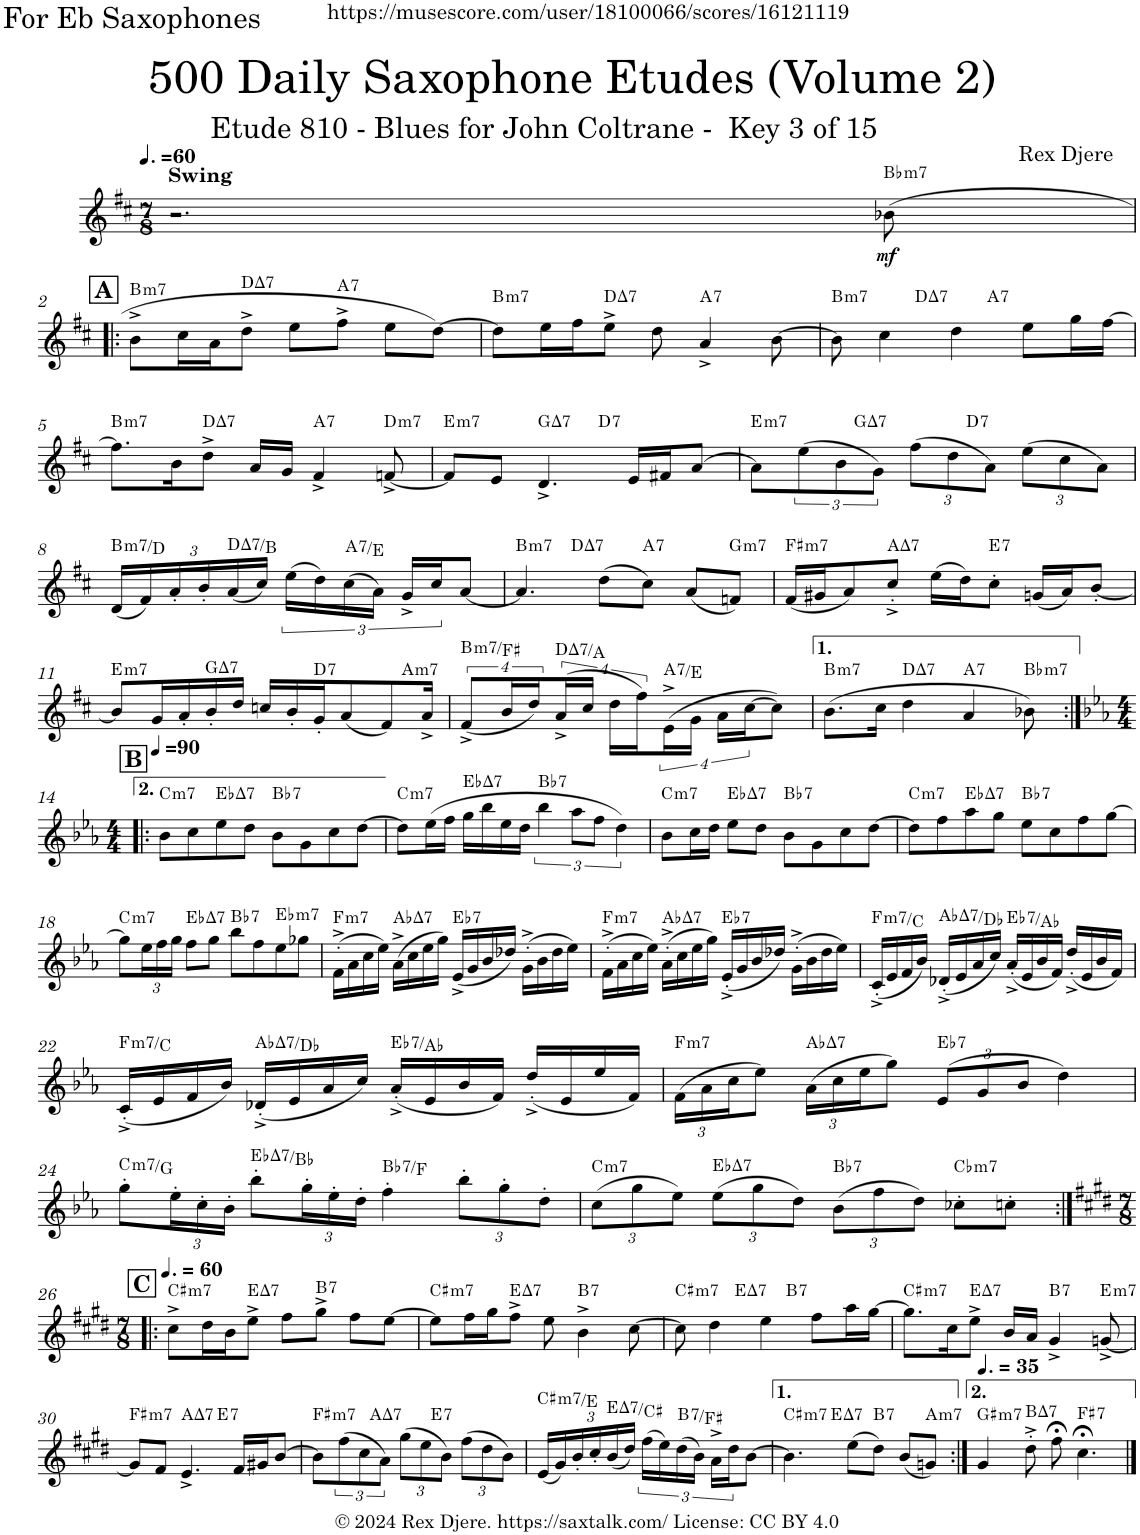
**kern	**dynam	**harte
*part1	*part1	*part1
*staff1	*staff1	*
*I"Alto Saxophone	*	*
*I'A. Sax.	*	*
*clefG2	*	*
*Trd5c9	*	*
*k[f#c#]	*	*
*M7/8	*	*
*MM90	*	*
=1	=1	=1
!LO:TX:a:B:t=Swing	!	!
2.r	.	.
!	!LO:DY:b	!LO:H:kt=m7
(8b-X\	mf	Bb:min7
!!LO:LB:g=z
!!LO:REH:place=s1:a:B:cj:fs=14:t=A
=2!|:	=2!|:	=2!|:
!	!	!LO:H:kt=m7
8b^\L	.	B:min7
16cc#\L	.	.
16a\J	.	.
!	!	!LO:H:kt=7
8dd^\J	.	D:maj7
8ee\L	.	.
!	!	!LO:H:kt=7
8ff#^\J	.	A:7
8ee\L	.	.
[8dd\J)	.	.
=3	=3	=3
!	!	!LO:H:kt=m7
8dd\L]	.	B:min7
16ee\L	.	.
16ff#\J	.	.
!	!	!LO:H:kt=7
8ee^\J	.	D:maj7
8dd\	.	.
!	!	!LO:H:kt=7
4a^/	.	A:7
[8b\	.	.
=4	=4	=4
!	!	!LO:H:kt=m7
*^	*	*
*	*^	*	*
8b\]	4ryy	2ryy	.	B:min7
4cc#\	.	.	.	.
!	!	!	!	!LO:H:kt=7
.	2ryy	.	.	D:maj7
4dd\	.	.	.	.
!	!	!	!	!LO:H:kt=7
.	.	4.ryy	.	A:7
8ee\L	.	.	.	.
16gg\L	8ryy	.	.	.
[16ff#\JJ	.	.	.	.
!!LO:LB:g=z	!!	!!
=5	=5	=5	=5	=5
!	!	!	!	!LO:H:kt=m7
*v	*v	*v	*	*
8.ff#\L]	.	B:min7
16b\K	.	.
!	!	!LO:H:kt=7
8dd^\J	.	D:maj7
16a/LL	.	.
16g/JJ	.	.
!	!	!LO:H:kt=7
4f#^/	.	A:7
!	!	!LO:H:kt=m7
[8fn^/	.	D:min7
=6	=6	=6
!	!	!LO:H:kt=m7
*^	*	*
8f/L]	2ryy	.	E:min7
8e/J	.	.	.
!	!	!	!LO:H:kt=7
4.d^/	.	.	G:maj7
!	!	!	!LO:H:kt=7
.	4.ryy	.	D:7
16e/LL	.	.	.
16f#X/J	.	.	.
[8a/J	.	.	.
=7	=7	=7	=7
!	!	!	!LO:H:kt=m7
*	*^	*	*
8a\L]	4ryy	2ryy	.	E:min7
(12ee\	.	.	.	.
12b\	.	.	.	.
!	!	!	!	!LO:H:kt=7
.	2ryy	.	.	G:maj7
12g\J)	.	.	.	.
*Xbrackettup	*	*	*	*
(12ff#\L	.	.	.	.
12dd\	.	.	.	.
!	!	!	!	!LO:H:kt=7
.	.	4.ryy	.	D:7
12a\J)	.	.	.	.
(12ee\L	.	.	.	.
12cc#\	.	.	.	.
.	8ryy	.	.	.
12a\J)	.	.	.	.
!!LO:LB:g=z	!!	!!
=8	=8	=8	=8	=8
!	!	!	!	!LO:H:kt=m7
*v	*v	*v	*	*
(16d/LL	.	B:min7/b3
16f#/)	.	.
16a'/	.	.
16b'/	.	.
!	!	!LO:H:kt=7
(16a/	.	D:maj7/6
16cc#/JJ)	.	.
(16ee\LL	.	.
16dd\)	.	.
!	!	!LO:H:kt=7
(16cc#\	.	A:7/5
16a\JJ)	.	.
16g^/LL	.	.
16cc#/J	.	.
[8a/J	.	.
=9	=9	=9
!	!	!LO:H:kt=m7
*^	*	*
4.a/]	4ryy	.	B:min7
!	!	!	!LO:H:kt=7
.	2ryy	.	D:maj7
(8dd\L	.	.	.
!	!	!	!LO:H:kt=7
8cc#\J)	.	.	A:7
(8a/L	.	.	.
!	!	!	!LO:H:kt=m7
8fn/J)	8ryy	.	G:min7
=10	=10	=10	=10
!	!	!	!LO:H:kt=m7
*v	*v	*	*
(16f#/LL	.	F#:min7
16g#X/J	.	.
8a/)	.	.
!	!	!LO:H:kt=7
8cc#'^/J	.	A:maj7
(16ee\LL	.	.
16dd\J)	.	.
!	!	!LO:H:kt=7
8cc#'\J	.	E:7
(16gn/LL	.	.
16a/J)	.	.
[8b'/J	.	.
!!LO:LB:g=z
=11	=11	=11
!	!	!LO:H:kt=m7
*^	*	*
8b/L]	2.ryy	.	E:min7
16g/L	.	.	.
16a'/	.	.	.
!	!	!	!LO:H:kt=7
16b'/	.	.	G:maj7
16dd/JJ	.	.	.
16ccn/LL	.	.	.
16b'/	.	.	.
!	!	!	!LO:H:kt=7
16g'/J	.	.	D:7
(8a/	.	.	.
8f#/)	.	.	.
!	!	!	!LO:H:kt=m7
.	8ryy	.	A:min7
16a^/Jk	.	.	.
=12	=12	=12	=12
!	!	!	!LO:H:kt=m7
*v	*v	*	*
(8f#^/L	.	B:min7/5
16b/L	.	.
16dd/)	.	.
!	!	!LO:H:kt=7
(16a^/	.	D:maj7/5
16cc#/JJ	.	.
16dd\LL	.	.
16ff#\)	.	.
!	!	!LO:H:kt=7
(16e^\	.	A:7/5
16g\JJ	.	.
16a\LL	.	.
[16cc#\J	.	.
8cc#\J])	.	.
=13	=13	=13
!	!	!LO:H:kt=m7
(8.b\L	.	B:min7
16cc#\Jk	.	.
!	!	!LO:H:kt=7
4dd\	.	D:maj7
!	!	!LO:H:kt=7
4a/	.	A:7
!	!	!LO:H:kt=m7
8b-X\)	.	Bb:min7
!!LO:LB:g=z
=14:|!|:	=14:|!|:	=14:|!|:
!!LO:REH:place=s1:a:B:cj:fs=14:t=B
*k[b-e-a-]	*	*
*M4/4	*	*
*MM90	*	*
!	!	!LO:H:kt=m7
8b-\L	.	C:min7
8cc\	.	.
!	!	!LO:H:kt=7
8ee-\	.	Eb:maj7
8dd\J	.	.
!	!	!LO:H:kt=7
8b-\L	.	Bb:7
8g\	.	.
8cc\	.	.
[8dd\J	.	.
=15	=15	=15
!	!	!LO:H:kt=m7
8dd\L]	.	C:min7
(16ee-\L	.	.
16ff\JJ	.	.
!	!	!LO:H:kt=7
16gg\LL	.	Eb:maj7
16bb-\	.	.
16ee-\	.	.
16dd\JJ	.	.
*brackettup	*	*
!	!	!LO:H:kt=7
6bb-\	.	Bb:7
12aa-\L	.	.
12ff\J	.	.
6dd\)	.	.
=16	=16	=16
!	!	!LO:H:kt=m7
8b-\L	.	C:min7
16cc\L	.	.
16dd\JJ	.	.
!	!	!LO:H:kt=7
8ee-\L	.	Eb:maj7
8dd\J	.	.
!	!	!LO:H:kt=7
8b-\L	.	Bb:7
8g\	.	.
8cc\	.	.
[8dd\J	.	.
=17	=17	=17
!	!	!LO:H:kt=m7
8dd\L]	.	C:min7
8ff\	.	.
!	!	!LO:H:kt=7
8aa-\	.	Eb:maj7
8gg\J	.	.
!	!	!LO:H:kt=7
8ee-\L	.	Bb:7
8cc\	.	.
8ff\	.	.
[8gg\J	.	.
!!LO:LB:g=z
=18	=18	=18
!	!	!LO:H:kt=m7
8gg\L]	.	C:min7
*Xbrackettup	*	*
24ee-\L	.	.
24ff\	.	.
24gg\JJ	.	.
!	!	!LO:H:kt=7
8ff\L	.	Eb:maj7
8gg\J	.	.
!	!	!LO:H:kt=7
8bb-\L	.	Bb:7
8ff\	.	.
!	!	!LO:H:kt=m7
8ee-\	.	Eb:min7
8gg-X\J	.	.
=19	=19	=19
!	!	!LO:H:kt=m7
(16f'^\LL	.	F:min7
16a-\	.	.
16cc\	.	.
16ee-\JJ)	.	.
!	!	!LO:H:kt=7
(16a-^\LL	.	Ab:maj7
16cc\	.	.
16ee-\	.	.
16gg\JJ)	.	.
!	!	!LO:H:kt=7
(16e-^/LL	.	Eb:7
16g/	.	.
16b-/	.	.
16dd-X/JJ)	.	.
(16g'^\LL	.	.
16b-\	.	.
16dd-\	.	.
16ee-\JJ)	.	.
=20	=20	=20
!	!	!LO:H:kt=m7
(16f'^\LL	.	F:min7
16a-\	.	.
16cc\	.	.
16ee-\JJ)	.	.
!	!	!LO:H:kt=7
(16a-'^\LL	.	Ab:maj7
16cc\	.	.
16ee-\	.	.
16gg\JJ)	.	.
!	!	!LO:H:kt=7
(16e-'^/LL	.	Eb:7
16g/	.	.
16b-/	.	.
16dd-X/JJ)	.	.
(16g'^\LL	.	.
16b-\	.	.
16dd-\	.	.
16ee-\JJ)	.	.
=21	=21	=21
!	!	!LO:H:kt=m7
(16c'^/LL	.	F:min7/5
16e-/	.	.
16f/	.	.
16b-/JJ)	.	.
!	!	!LO:H:kt=7
(16d-X'^/LL	.	Ab:maj7/4
16e-/	.	.
16a-/	.	.
16cc/JJ)	.	.
!	!	!LO:H:kt=7
(16a-'^/LL	.	Eb:7/4
16e-/	.	.
16b-/	.	.
16f/JJ)	.	.
(16dd'^/LL	.	.
16e-/	.	.
16b-/	.	.
16f/JJ)	.	.
!!LO:LB:g=z
=22	=22	=22
!	!	!LO:H:kt=m7
(16c'^/LL	.	F:min7/5
16e-/	.	.
16f/	.	.
16b-/JJ)	.	.
!	!	!LO:H:kt=7
(16d-X'^/LL	.	Ab:maj7/4
16e-/	.	.
16a-/	.	.
16cc/JJ)	.	.
!	!	!LO:H:kt=7
(16a-'^/LL	.	Eb:7/4
16e-/	.	.
16b-/	.	.
16f/JJ)	.	.
(16dd'^/LL	.	.
16e-/	.	.
16ee-/	.	.
16f/JJ)	.	.
=23	=23	=23
!	!	!LO:H:kt=m7
(24f\LL	.	F:min7
24a-\	.	.
24cc\J	.	.
8ee-\J)	.	.
!	!	!LO:H:kt=7
(24a-\LL	.	Ab:maj7
24cc\	.	.
24ee-\J	.	.
8gg\J)	.	.
!	!	!LO:H:kt=7
(12e-/L	.	Eb:7
12g/	.	.
12b-/J	.	.
4dd\)	.	.
!!LO:LB:g=z
=24	=24	=24
!	!	!LO:H:kt=m7
8gg'\L	.	C:min7/5
24ee-'\L	.	.
24cc'\	.	.
24b-'\JJ	.	.
!	!	!LO:H:kt=7
8bb-'\L	.	Eb:maj7/5
24gg'\L	.	.
24ee-'\	.	.
24dd'\JJ	.	.
!	!	!LO:H:kt=7
4ff'\	.	Bb:7/5
12bb-'\L	.	.
12gg'\	.	.
12dd'\J	.	.
=25	=25	=25
!	!	!LO:H:kt=m7
(12cc\L	.	C:min7
12gg\	.	.
12ee-\J)	.	.
!	!	!LO:H:kt=7
(12ee-\L	.	Eb:maj7
12gg\	.	.
12dd\J)	.	.
!	!	!LO:H:kt=7
(12b-\L	.	Bb:7
12ff\	.	.
12dd\J)	.	.
!	!	!LO:H:kt=m7
8cc-X'\L	.	Cb:min7
8ccn'\J	.	.
!!LO:LB:g=z
=26:|!|:	=26:|!|:	=26:|!|:
!!LO:REH:place=s1:a:B:cj:fs=14:t=C
*k[f#c#g#d#]	*	*
*M7/8	*	*
*MM90	*	*
!	!	!LO:H:kt=m7
8cc#^\L	.	C#:min7
16dd#\L	.	.
16b\J	.	.
!	!	!LO:H:kt=7
8ee^\J	.	E:maj7
8ff#\L	.	.
!	!	!LO:H:kt=7
8gg#^\J	.	B:7
8ff#\L	.	.
[8ee\J	.	.
=27	=27	=27
!	!	!LO:H:kt=m7
8ee\L]	.	C#:min7
16ff#\L	.	.
16gg#\J	.	.
!	!	!LO:H:kt=7
8ff#^\J	.	E:maj7
8ee\	.	.
!	!	!LO:H:kt=7
4b^\	.	B:7
[8cc#\	.	.
=28	=28	=28
!	!	!LO:H:kt=m7
*^	*	*
*	*^	*	*
8cc#\]	4ryy	2ryy	.	C#:min7
4dd#\	.	.	.	.
!	!	!	!	!LO:H:kt=7
.	2ryy	.	.	E:maj7
4ee\	.	.	.	.
!	!	!	!	!LO:H:kt=7
.	.	4.ryy	.	B:7
8ff#\L	.	.	.	.
16aa\L	8ryy	.	.	.
[16gg#\JJ	.	.	.	.
=29	=29	=29	=29	=29
!	!	!	!	!LO:H:kt=m7
*v	*v	*v	*	*
8.gg#\L]	.	C#:min7
16cc#\K	.	.
!	!	!LO:H:kt=7
8ee^\J	.	E:maj7
16b/LL	.	.
16a/JJ	.	.
!	!	!LO:H:kt=7
4g#^/	.	B:7
!	!	!LO:H:kt=m7
[8gn^/	.	E:min7
!!LO:LB:g=z
=30	=30	=30
!	!	!LO:H:kt=m7
*^	*	*
8g/L]	2ryy	.	F#:min7
8f#/J	.	.	.
!	!	!	!LO:H:kt=7
4.e^/	.	.	A:maj7
!	!	!	!LO:H:kt=7
.	4.ryy	.	E:7
16f#/LL	.	.	.
16g#X/J	.	.	.
[8b/J	.	.	.
=31	=31	=31	=31
!	!	!	!LO:H:kt=m7
*	*^	*	*
8b\L]	4ryy	2ryy	.	F#:min7
*brackettup	*	*	*	*
(12ff#\	.	.	.	.
12cc#\	.	.	.	.
!	!	!	!	!LO:H:kt=7
.	2ryy	.	.	A:maj7
12a\J)	.	.	.	.
*Xbrackettup	*	*	*	*
(12gg#\L	.	.	.	.
12ee\	.	.	.	.
!	!	!	!	!LO:H:kt=7
.	.	4.ryy	.	E:7
12b\J)	.	.	.	.
(12ff#\L	.	.	.	.
12dd#\	.	.	.	.
.	8ryy	.	.	.
12b\J)	.	.	.	.
=32	=32	=32	=32	=32
!	!	!	!	!LO:H:kt=m7
*v	*v	*v	*	*
(16e/LL	.	C#:min7/b3
16g#/)	.	.
16b'/	.	.
16cc#'/	.	.
!	!	!LO:H:kt=7
(16b/	.	E:maj7/6
16dd#/JJ)	.	.
(16ff#\LL	.	.
16ee\)	.	.
!	!	!LO:H:kt=7
(16dd#\	.	B:7/5
16b\JJ)	.	.
16a^\LL	.	.
16dd#\J	.	.
[8b\J	.	.
=33	=33	=33
!	!	!LO:H:kt=m7
*^	*	*
4.b\]	4ryy	.	C#:min7
!	!	!	!LO:H:kt=7
.	2ryy	.	E:maj7
(8ee\L	.	.	.
!	!	!	!LO:H:kt=7
8dd#\J)	.	.	B:7
(8b/L	.	.	.
!	!	!	!LO:H:kt=m7
8gn/J)	8ryy	.	A:min7
*v	*v	*	*
=34:|!	=34:|!	=34:|!
*MM53	*	*
*^	*	*
!	!	!	!LO:H:kt=m7
*v	*v	*	*
4g#/	.	G#:min7
!	!	!LO:H:kt=7
8dd#'^\	.	B:maj7
8ff#;<\	.	.
!	!	!LO:H:kt=7
4.cc#;<\	.	F#:7
==	==	==
*-	*-	*-
